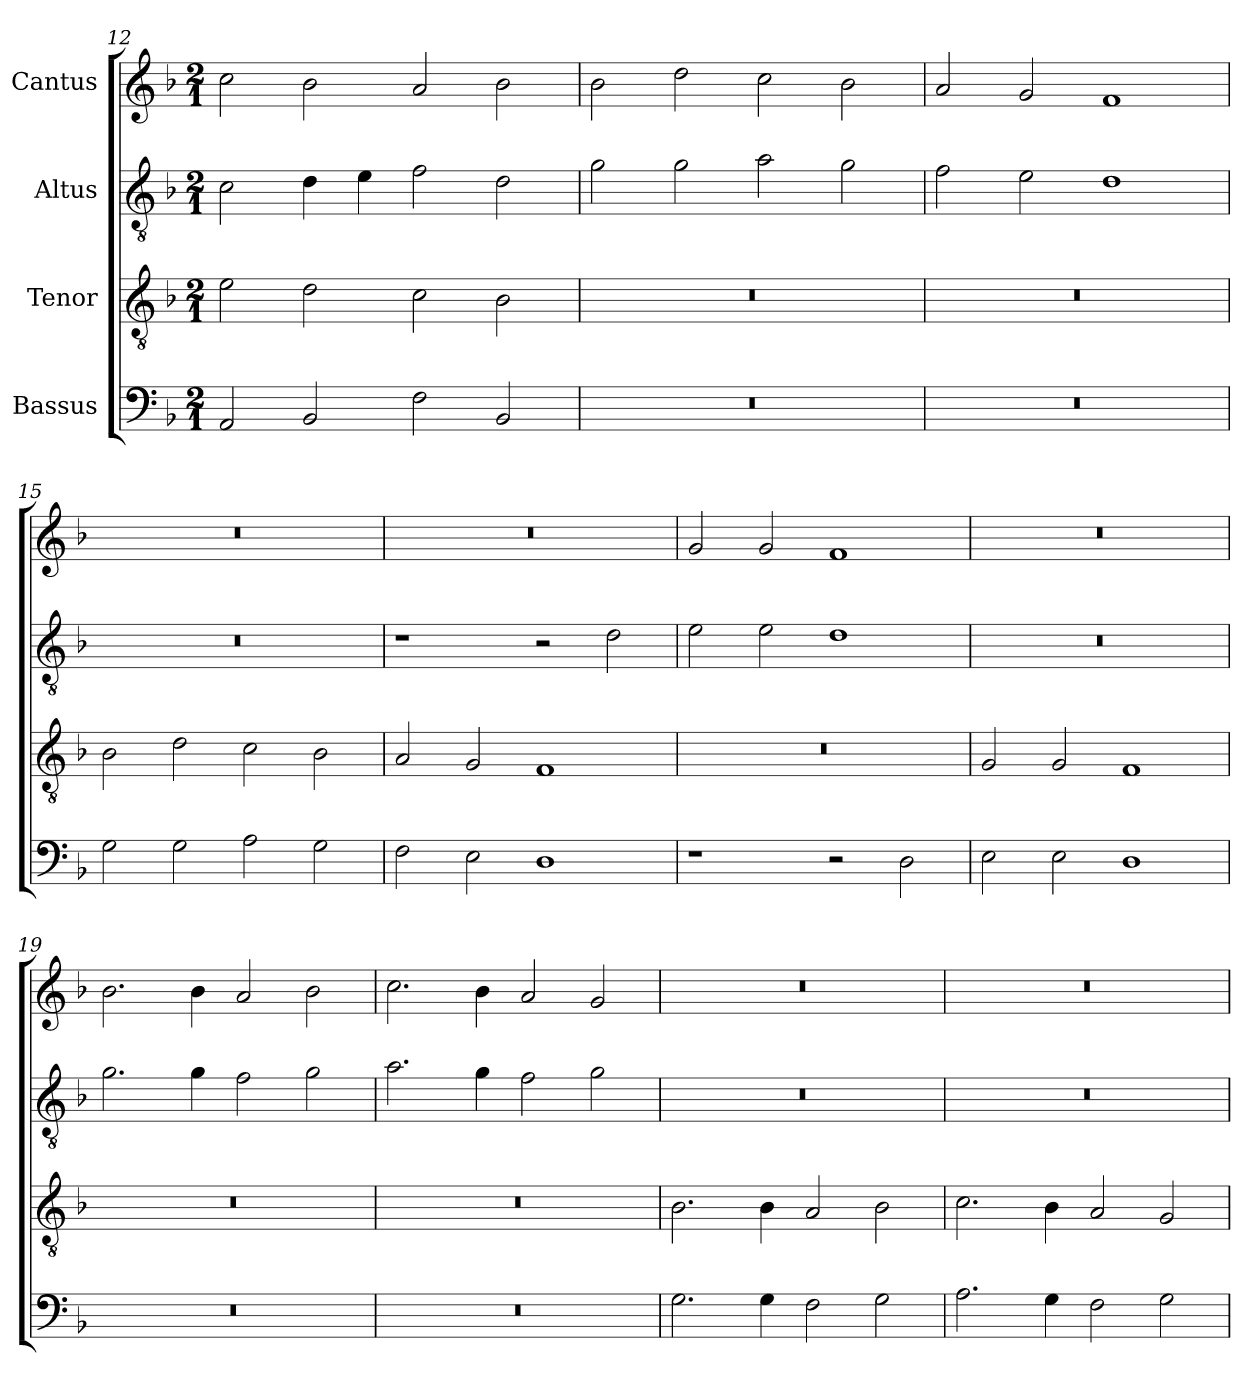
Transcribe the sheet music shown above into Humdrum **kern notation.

**kern	**kern	**kern	**kern
*part4	*part3	*part2	*part1
*staff4	*staff3	*staff2	*staff1
*I"Bassus	*I"Tenor	*I"Altus	*I"Cantus
*clefF4	*clefGv2	*clefGv2	*clefG2
*	*ITrd7c12	*ITrd7c12	*
*k[b-]	*k[b-]	*k[b-]	*k[b-]
*F:	*F:	*F:	*F:
*M2/1	*M2/1	*M2/1	*M2/1
=12	=12	=12	=12
2AAi/	2Ei\	2Ci\	2cci\
2BB-i/	2Di\	4Di\	2b-i\
.	.	4Ei\	.
2Fi\	2Ci\	2Fi\	2ai/
2BB-i/	2BB-i\	2Di\	2b-i\
=13	=13	=13	=13
!LO:N:vis=1	!LO:N:vis=1	!	!
0r	0r	2Gi\	2b-i\
.	.	2Gi\	2ddi\
.	.	2Ai\	2cci\
.	.	2Gi\	2b-i\
=14	=14	=14	=14
!LO:N:vis=1	!LO:N:vis=1	!	!
0r	0r	2Fi\	2ai/
.	.	2Ei\	2gi/
.	.	1Di	1fi
=15	=15	=15	=15
!	!	!LO:N:vis=1	!LO:N:vis=1
2Gi\	2BB-i\	0r	0r
2Gi\	2Di\	.	.
2Ai\	2Ci\	.	.
2Gi\	2BB-i\	.	.
!!LO:LB:g=z
=16	=16	=16	=16
!	!	!	!LO:N:vis=1
2Fi\	2AAi/	1r	0r
2Ei\	2GGi/	.	.
1Di	1FFi	2r	.
.	.	2Di\	.
=17	=17	=17	=17
!	!LO:N:vis=1	!	!
1r	0r	2Ei\	2gi/
.	.	2Ei\	2gi/
2r	.	1Di	1fi
2Di\	.	.	.
=18	=18	=18	=18
!	!	!LO:N:vis=1	!LO:N:vis=1
2Ei\	2GGi/	0r	0r
2Ei\	2GGi/	.	.
1Di	1FFi	.	.
=19	=19	=19	=19
!LO:N:vis=1	!LO:N:vis=1	!	!
0r	0r	2.Gi\	2.b-i\
.	.	4Gi\	4b-i\
.	.	2Fi\	2ai/
.	.	2Gi\	2b-i\
=20	=20	=20	=20
!LO:N:vis=1	!LO:N:vis=1	!	!
0r	0r	2.Ai\	2.cci\
.	.	4Gi\	4b-i\
.	.	2Fi\	2ai/
.	.	2Gi\	2gi/
!!LO:LB:g=z
=21	=21	=21	=21
!	!	!LO:N:vis=1	!LO:N:vis=1
2.Gi\	2.BB-i\	0r	0r
4Gi\	4BB-i\	.	.
2Fi\	2AAi/	.	.
2Gi\	2BB-i\	.	.
=22	=22	=22	=22
!	!	!LO:N:vis=1	!LO:N:vis=1
2.Ai\	2.Ci\	0r	0r
4Gi\	4BB-i\	.	.
2Fi\	2AAi/	.	.
2Gi\	2GGi/	.	.
=	=	=	=
*-	*-	*-	*-
